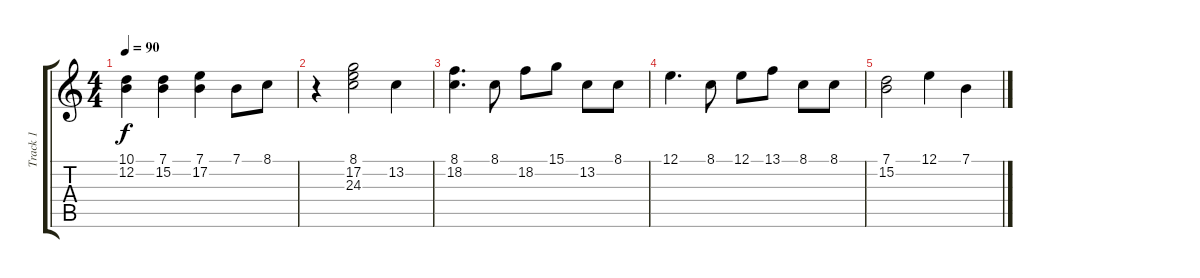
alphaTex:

\track ("Track 1" "Track 1") {instrument acousticgrandpiano}
\staff {score tabs}
\tuning (E4 B3 G3 D3 A2 E2) {hide}
\ts (4 4)
\tempo 90
\clef g2
\ks c
(10.1 12.2).4{dy f} (7.1 15.2).4 (7.1 17.2).4 7.1.8 8.1.8 |
r.4 (8.1 17.2 24.3).2 13.2.4 |
(8.1 18.2).4{d} 8.1.8 18.2.8 15.1.8 13.2.8 8.1.8 |
12.1.4{d} 8.1.8 12.1.8 13.1.8 8.1.8 8.1.8 |
(7.1 15.2).2 12.1.4 7.1.4
